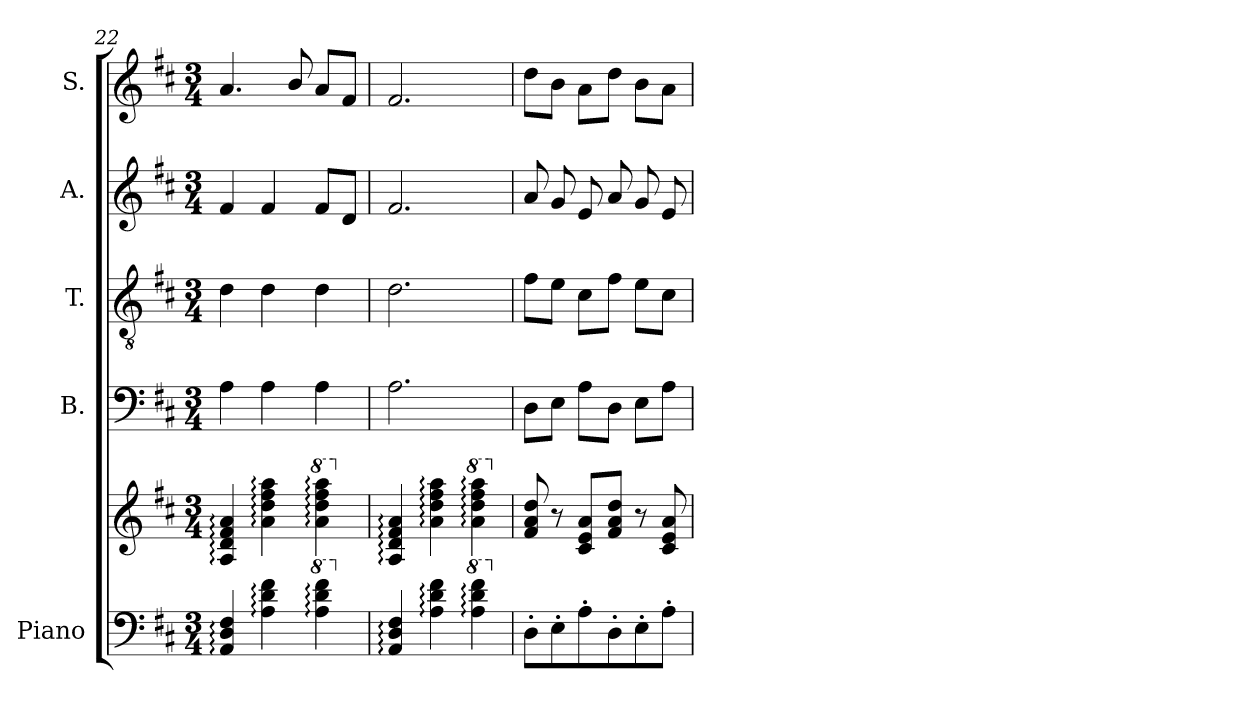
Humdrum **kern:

**kern	**kern	**kern	**kern	**kern	**kern
*part5	*part5	*part4	*part3	*part2	*part1
*staff6	*staff5	*staff4	*staff3	*staff2	*staff1
*I"Piano	*	*I"B.	*I"T.	*I"A.	*I"S.
*I'Pno	*	*I'B.	*I'T.	*I'A.	*I'S.
*clefF4	*clefG2	*clefF4	*clefGv2	*clefG2	*clefG2
*k[f#c#]	*k[f#c#]	*k[f#c#]	*k[f#c#]	*k[f#c#]	*k[f#c#]
*M3/4	*M3/4	*M3/4	*M3/4	*M3/4	*M3/4
=22	=22	=22	=22	=22	=22
4AA/: 4D/: 4F#/:	4A/: 4d/: 4f#/: 4a/:	4A\	4d\	4f#/	4.a/
4A\: 4d\: 4f#\:	4a\: 4dd\: 4ff#\: 4aa\:	4A\	4d\	4f#/	.
.	.	.	.	.	8b/
*8va	*	*	*	*	*
*	*8va	*	*	*	*
4a\: 4dd\: 4ff#\:	4aa\: 4ddd\: 4fff#\: 4aaa\:	4A\	4d\	8f#/L	8a/L
.	.	.	.	8d/J	8f#/J
=23	=23	=23	=23	=23	=23
*X8va	*	*	*	*	*
*	*X8va	*	*	*	*
4AA/: 4D/: 4F#/:	4A/: 4d/: 4f#/: 4a/:	2.A\	2.d\	2.f#/	2.f#/
4A\: 4d\: 4f#\:	4a\: 4dd\: 4ff#\: 4aa\:	.	.	.	.
*8va	*	*	*	*	*
*	*8va	*	*	*	*
4a\: 4dd\: 4ff#\:	4aa\: 4ddd\: 4fff#\: 4aaa\:	.	.	.	.
=24	=24	=24	=24	=24	=24
*X8va	*	*	*	*	*
*	*X8va	*	*	*	*
8D'\L	8f#/ 8a/ 8dd/	8D\L	8f#\L	8a/	8dd\L
8E'\	8r	8E\J	8e\J	8g/	8b\J
8A'\	8c#/ 8e/ 8a/L	8A\L	8c#\L	8e/	8a\L
8D'\	8f#/ 8a/ 8dd/J	8D\J	8f#\J	8a/	8dd\J
8E'\	8r	8E\L	8e\L	8g/	8b\L
8A'\J	8c#/ 8e/ 8a/	8A\J	8c#\J	8e/	8a\J
=	=	=	=	=	=
*-	*-	*-	*-	*-	*-
